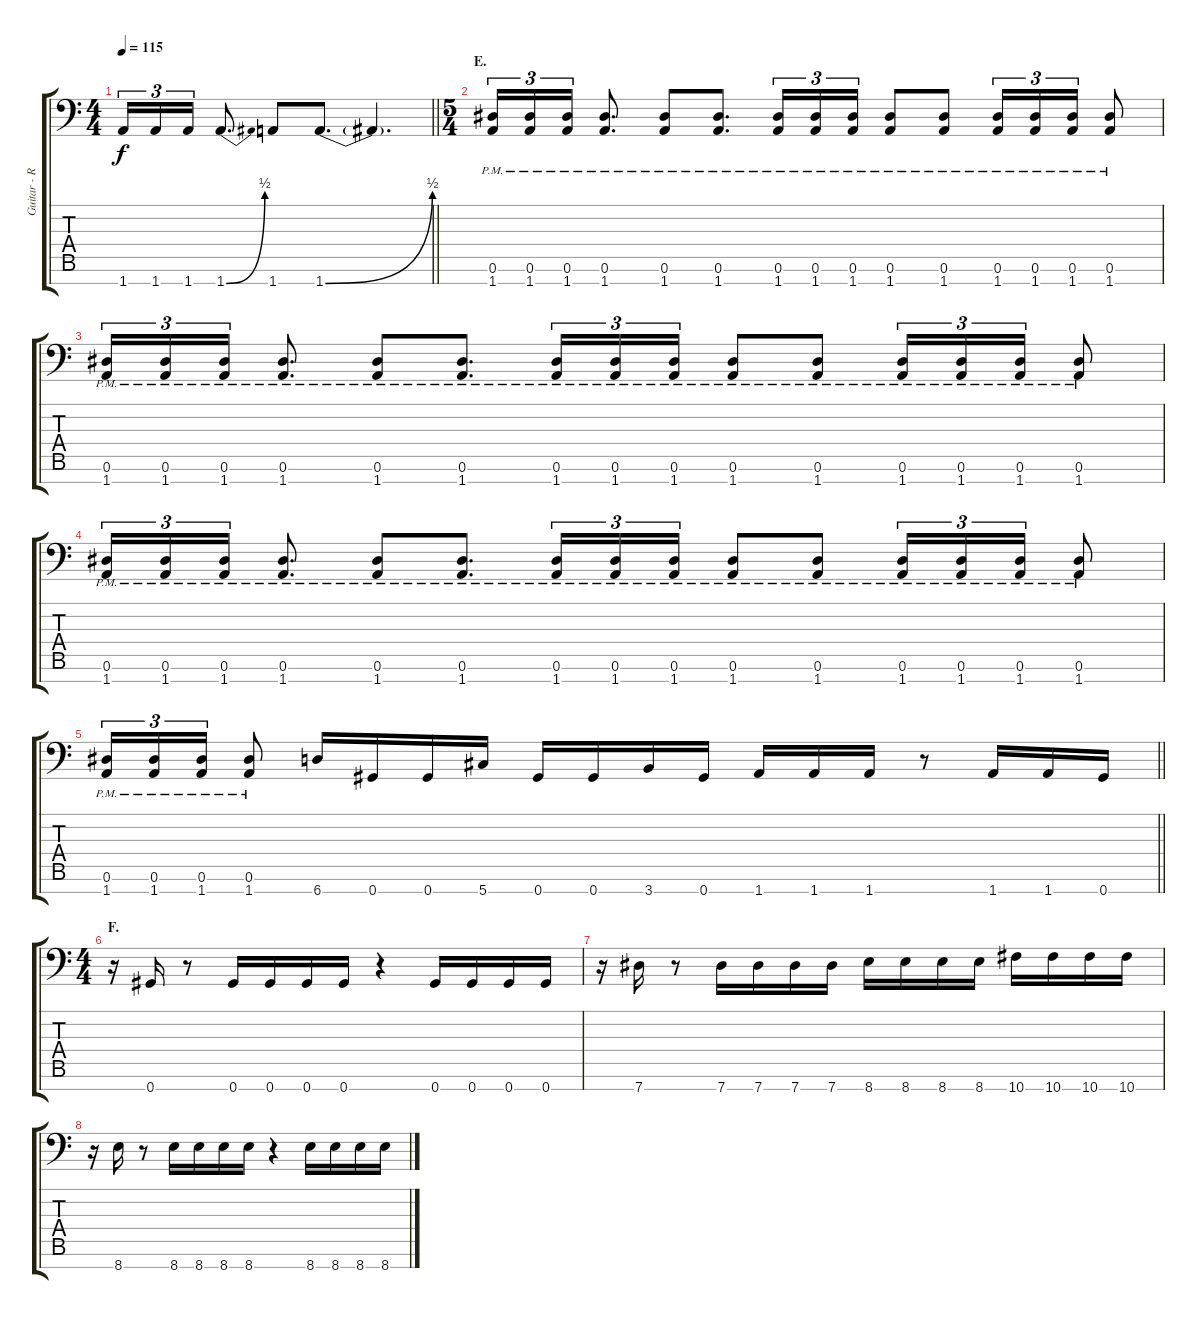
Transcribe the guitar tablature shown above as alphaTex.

\track ("Guitar - Right" "Guitar - R") {instrument distortionguitar}
\staff {score tabs}
\tuning (Eb4 Bb3 F3 Db3 Ab2 Eb2 Ab1) {hide}
\ts (4 4)
\tempo 115
\clef f4
\barLineRight lightlight
\ks c
1.7.16{tu (3 2) dy f} 1.7.16{tu (3 2)} 1.7.16{tu (3 2)} 1.7{be (bend 0 0 60 2)}.8{d} 1.7.8 1.7{be (bend 0 0 60 2)}.8{d} 1.7{t}.4{d} |
\ts (5 4)
\section ("" "E.")
(0.6{pm} 1.7{pm}).16{tu (3 2)} (0.6{pm} 1.7{pm}).16{tu (3 2)} (0.6{pm} 1.7{pm}).16{tu (3 2)} (0.6{pm} 1.7{pm}).8{d} (0.6{pm} 1.7{pm}).8 (0.6{pm} 1.7{pm}).8{d} (0.6{pm} 1.7{pm}).16{tu (3 2)} (0.6{pm} 1.7{pm}).16{tu (3 2)} (0.6{pm} 1.7{pm}).16{tu (3 2)} (0.6{pm} 1.7{pm}).8 (0.6{pm} 1.7{pm}).8 (0.6{pm} 1.7{pm}).16{tu (3 2)} (0.6{pm} 1.7{pm}).16{tu (3 2)} (0.6{pm} 1.7{pm}).16{tu (3 2)} (0.6{pm} 1.7{pm}).8 |
(0.6{pm} 1.7{pm}).16{tu (3 2)} (0.6{pm} 1.7{pm}).16{tu (3 2)} (0.6{pm} 1.7{pm}).16{tu (3 2)} (0.6{pm} 1.7{pm}).8{d} (0.6{pm} 1.7{pm}).8 (0.6{pm} 1.7{pm}).8{d} (0.6{pm} 1.7{pm}).16{tu (3 2)} (0.6{pm} 1.7{pm}).16{tu (3 2)} (0.6{pm} 1.7{pm}).16{tu (3 2)} (0.6{pm} 1.7{pm}).8 (0.6{pm} 1.7{pm}).8 (0.6{pm} 1.7{pm}).16{tu (3 2)} (0.6{pm} 1.7{pm}).16{tu (3 2)} (0.6{pm} 1.7{pm}).16{tu (3 2)} (0.6{pm} 1.7{pm}).8 |
(0.6{pm} 1.7{pm}).16{tu (3 2)} (0.6{pm} 1.7{pm}).16{tu (3 2)} (0.6{pm} 1.7{pm}).16{tu (3 2)} (0.6{pm} 1.7{pm}).8{d} (0.6{pm} 1.7{pm}).8 (0.6{pm} 1.7{pm}).8{d} (0.6{pm} 1.7{pm}).16{tu (3 2)} (0.6{pm} 1.7{pm}).16{tu (3 2)} (0.6{pm} 1.7{pm}).16{tu (3 2)} (0.6{pm} 1.7{pm}).8 (0.6{pm} 1.7{pm}).8 (0.6{pm} 1.7{pm}).16{tu (3 2)} (0.6{pm} 1.7{pm}).16{tu (3 2)} (0.6{pm} 1.7{pm}).16{tu (3 2)} (0.6{pm} 1.7{pm}).8 |
\barLineRight lightlight
(0.6{pm} 1.7{pm}).16{tu (3 2)} (0.6{pm} 1.7{pm}).16{tu (3 2)} (0.6{pm} 1.7{pm}).16{tu (3 2)} (0.6{pm} 1.7{pm}).8 6.7.16 0.7.16 0.7.16 5.7.16 0.7.16 0.7.16 3.7.16 0.7.16 1.7.16 1.7.16 1.7.16 r.8 1.7.16 1.7.16 0.7.16 |
\ts (4 4)
\section ("" "F.")
r.16 0.7.16 r.8 0.7.16 0.7.16 0.7.16 0.7.16 r.4 0.7.16 0.7.16 0.7.16 0.7.16 |
r.16 7.7.16 r.8 7.7.16 7.7.16 7.7.16 7.7.16 8.7.16 8.7.16 8.7.16 8.7.16 10.7.16 10.7.16 10.7.16 10.7.16 |
r.16 8.7.16 r.8 8.7.16 8.7.16 8.7.16 8.7.16 r.4 8.7.16 8.7.16 8.7.16 8.7.16
